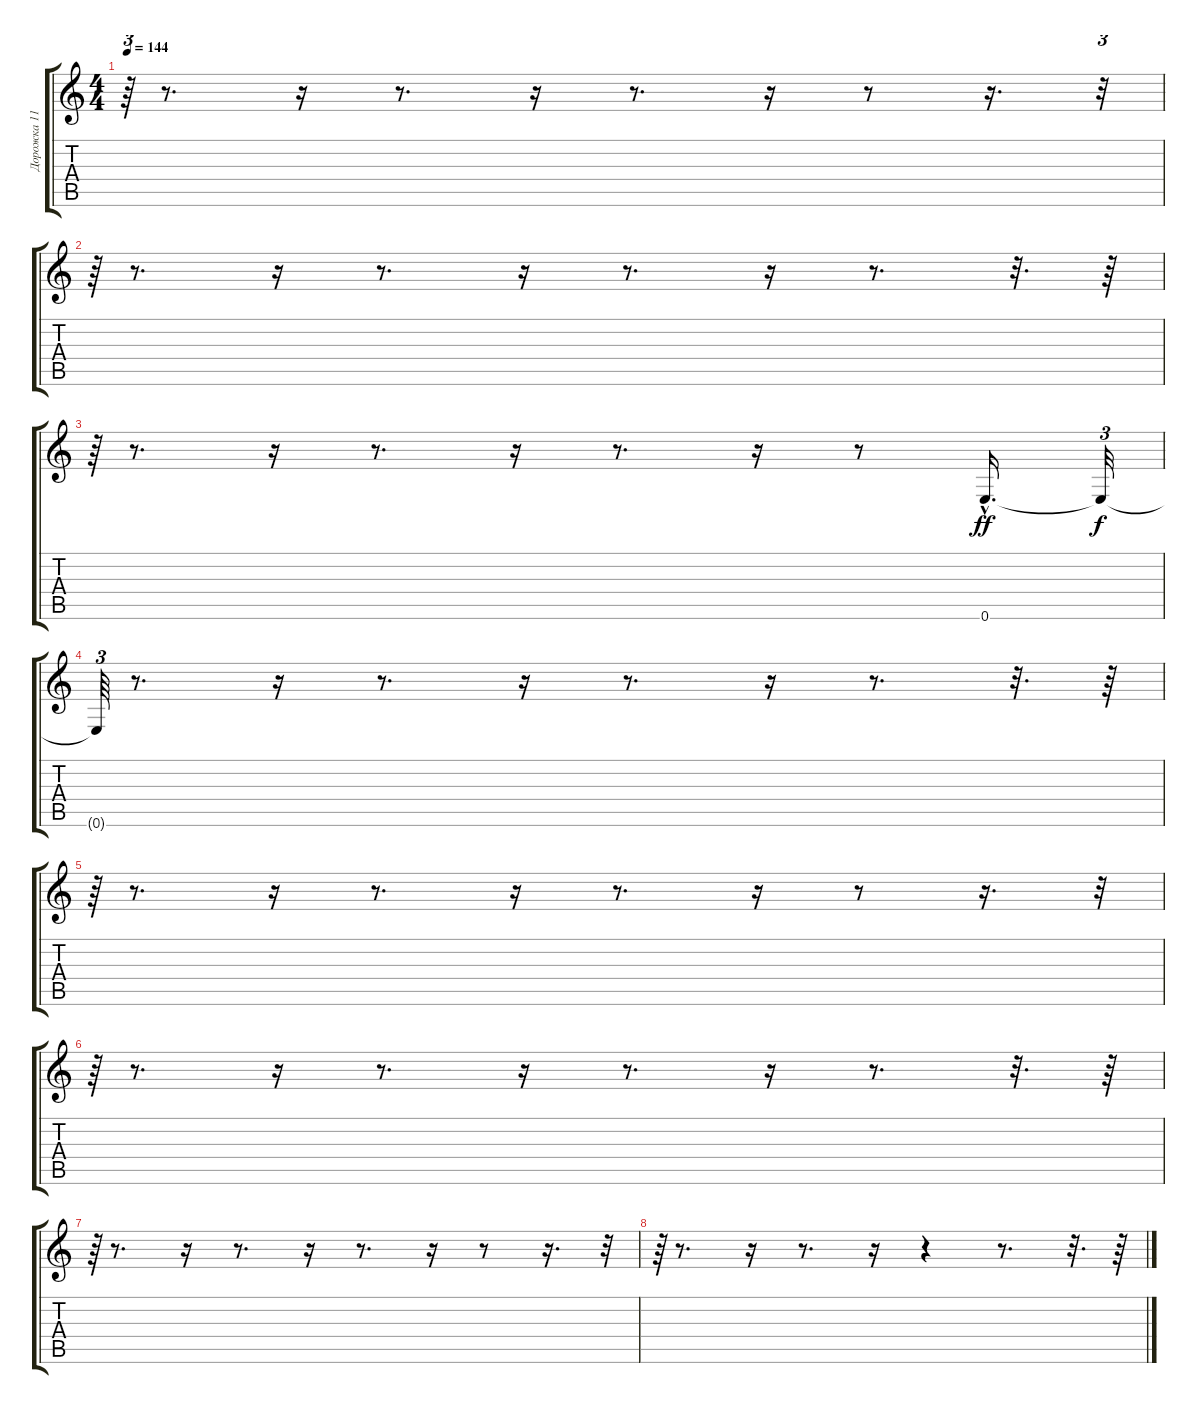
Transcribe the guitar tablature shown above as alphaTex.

\track ("Дорожка 11" "Дорожка 11") {instrument electricbassfinger}
\staff {score tabs}
\tuning (E4 B3 G3 D3 A2 E2) {hide}
\ts (4 4)
\tempo 144
\clef g2
\ks c
r.64{tu (3 2) dy ff} r.8{d} r.16 r.8{d} r.16 r.8{d} r.16 r.8 r.16{d} r.32{tu (3 2)} |
r.64{tu (3 2)} r.8{d} r.16 r.8{d} r.16 r.8{d} r.16 r.8{d} r.32{d} r.64 |
r.64{tu (3 2)} r.8{d} r.16 r.8{d} r.16 r.8{d} r.16 r.8 0.6{hac}.16{d} 0.6{t}.32{tu (3 2) dy f} |
0.6{t}.64{tu (3 2)} r.8{d} r.16 r.8{d} r.16 r.8{d} r.16 r.8{d} r.32{d} r.64 |
r.64{tu (3 2)} r.8{d} r.16 r.8{d} r.16 r.8{d} r.16 r.8 r.16{d} r.32{tu (3 2)} |
r.64{tu (3 2)} r.8{d} r.16 r.8{d} r.16 r.8{d} r.16 r.8{d} r.32{d} r.64 |
r.64{tu (3 2)} r.8{d} r.16 r.8{d} r.16 r.8{d} r.16 r.8 r.16{d} r.32{tu (3 2)} |
r.64{tu (3 2)} r.8{d} r.16 r.8{d} r.16 r.4 r.8{d} r.32{d} r.64
